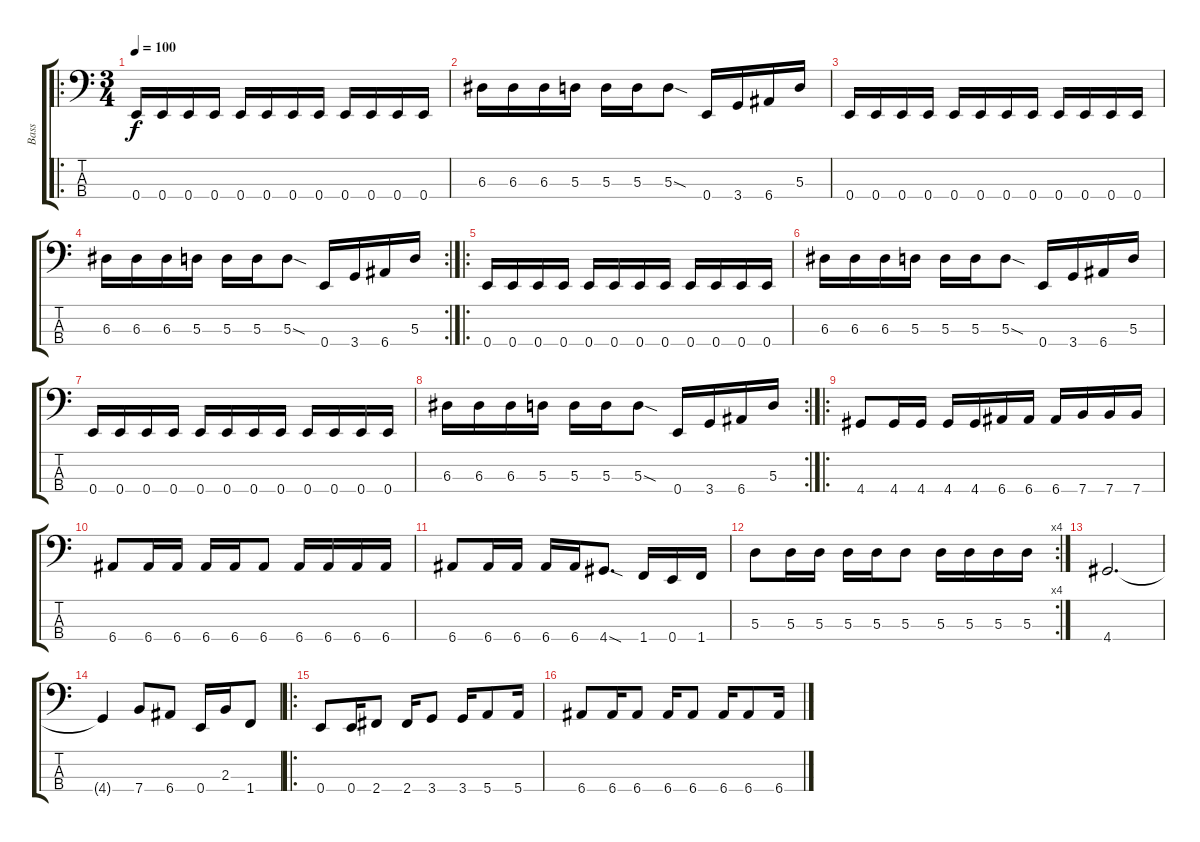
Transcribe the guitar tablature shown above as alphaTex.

\track ("Bass" "Bass") {instrument electricbassfinger}
\staff {score tabs}
\tuning (G2 D2 A1 E1) {hide}
\ro
\ts (3 4)
\tempo 100
\clef f4
\ks c
0.4.16{dy f instrument electricbassfinger} 0.4.16 0.4.16 0.4.16 0.4.16 0.4.16 0.4.16 0.4.16 0.4.16 0.4.16 0.4.16 0.4.16 |
6.3.16 6.3.16 6.3.16 5.3.16 5.3.16 5.3.16 5.3{sod}.8 0.4.16 3.4.16 6.4.16 5.3.16 |
0.4.16 0.4.16 0.4.16 0.4.16 0.4.16 0.4.16 0.4.16 0.4.16 0.4.16 0.4.16 0.4.16 0.4.16 |
\rc 2
6.3.16 6.3.16 6.3.16 5.3.16 5.3.16 5.3.16 5.3{sod}.8 0.4.16 3.4.16 6.4.16 5.3.16 |
\ro
0.4.16 0.4.16 0.4.16 0.4.16 0.4.16 0.4.16 0.4.16 0.4.16 0.4.16 0.4.16 0.4.16 0.4.16 |
6.3.16 6.3.16 6.3.16 5.3.16 5.3.16 5.3.16 5.3{sod}.8 0.4.16 3.4.16 6.4.16 5.3.16 |
0.4.16 0.4.16 0.4.16 0.4.16 0.4.16 0.4.16 0.4.16 0.4.16 0.4.16 0.4.16 0.4.16 0.4.16 |
\rc 2
6.3.16 6.3.16 6.3.16 5.3.16 5.3.16 5.3.16 5.3{sod}.8 0.4.16 3.4.16 6.4.16 5.3.16 |
\ro
4.4.8 4.4.16 4.4.16 4.4.16 4.4.16 6.4.16 6.4.16 6.4.16 7.4.16 7.4.16 7.4.16 |
6.4.8 6.4.16 6.4.16 6.4.16 6.4.16 6.4.8 6.4.16 6.4.16 6.4.16 6.4.16 |
6.4.8 6.4.16 6.4.16 6.4.16 6.4.16 4.4{sod}.8{d} 1.4.16 0.4.16 1.4.16 |
\rc 4
5.3.8 5.3.16 5.3.16 5.3.16 5.3.16 5.3.8 5.3.16 5.3.16 5.3.16 5.3.16 |
4.4.2{d} |
4.4{t}.4 7.4.8 6.4.8 0.4.16 2.3.16 1.4.8 |
\ro
0.4.8 0.4.16 2.4.8 2.4.16 3.4.8 3.4.16 5.4.8 5.4.16 |
6.4.8 6.4.16 6.4.8 6.4.16 6.4.8 6.4.16 6.4.8 6.4.16
